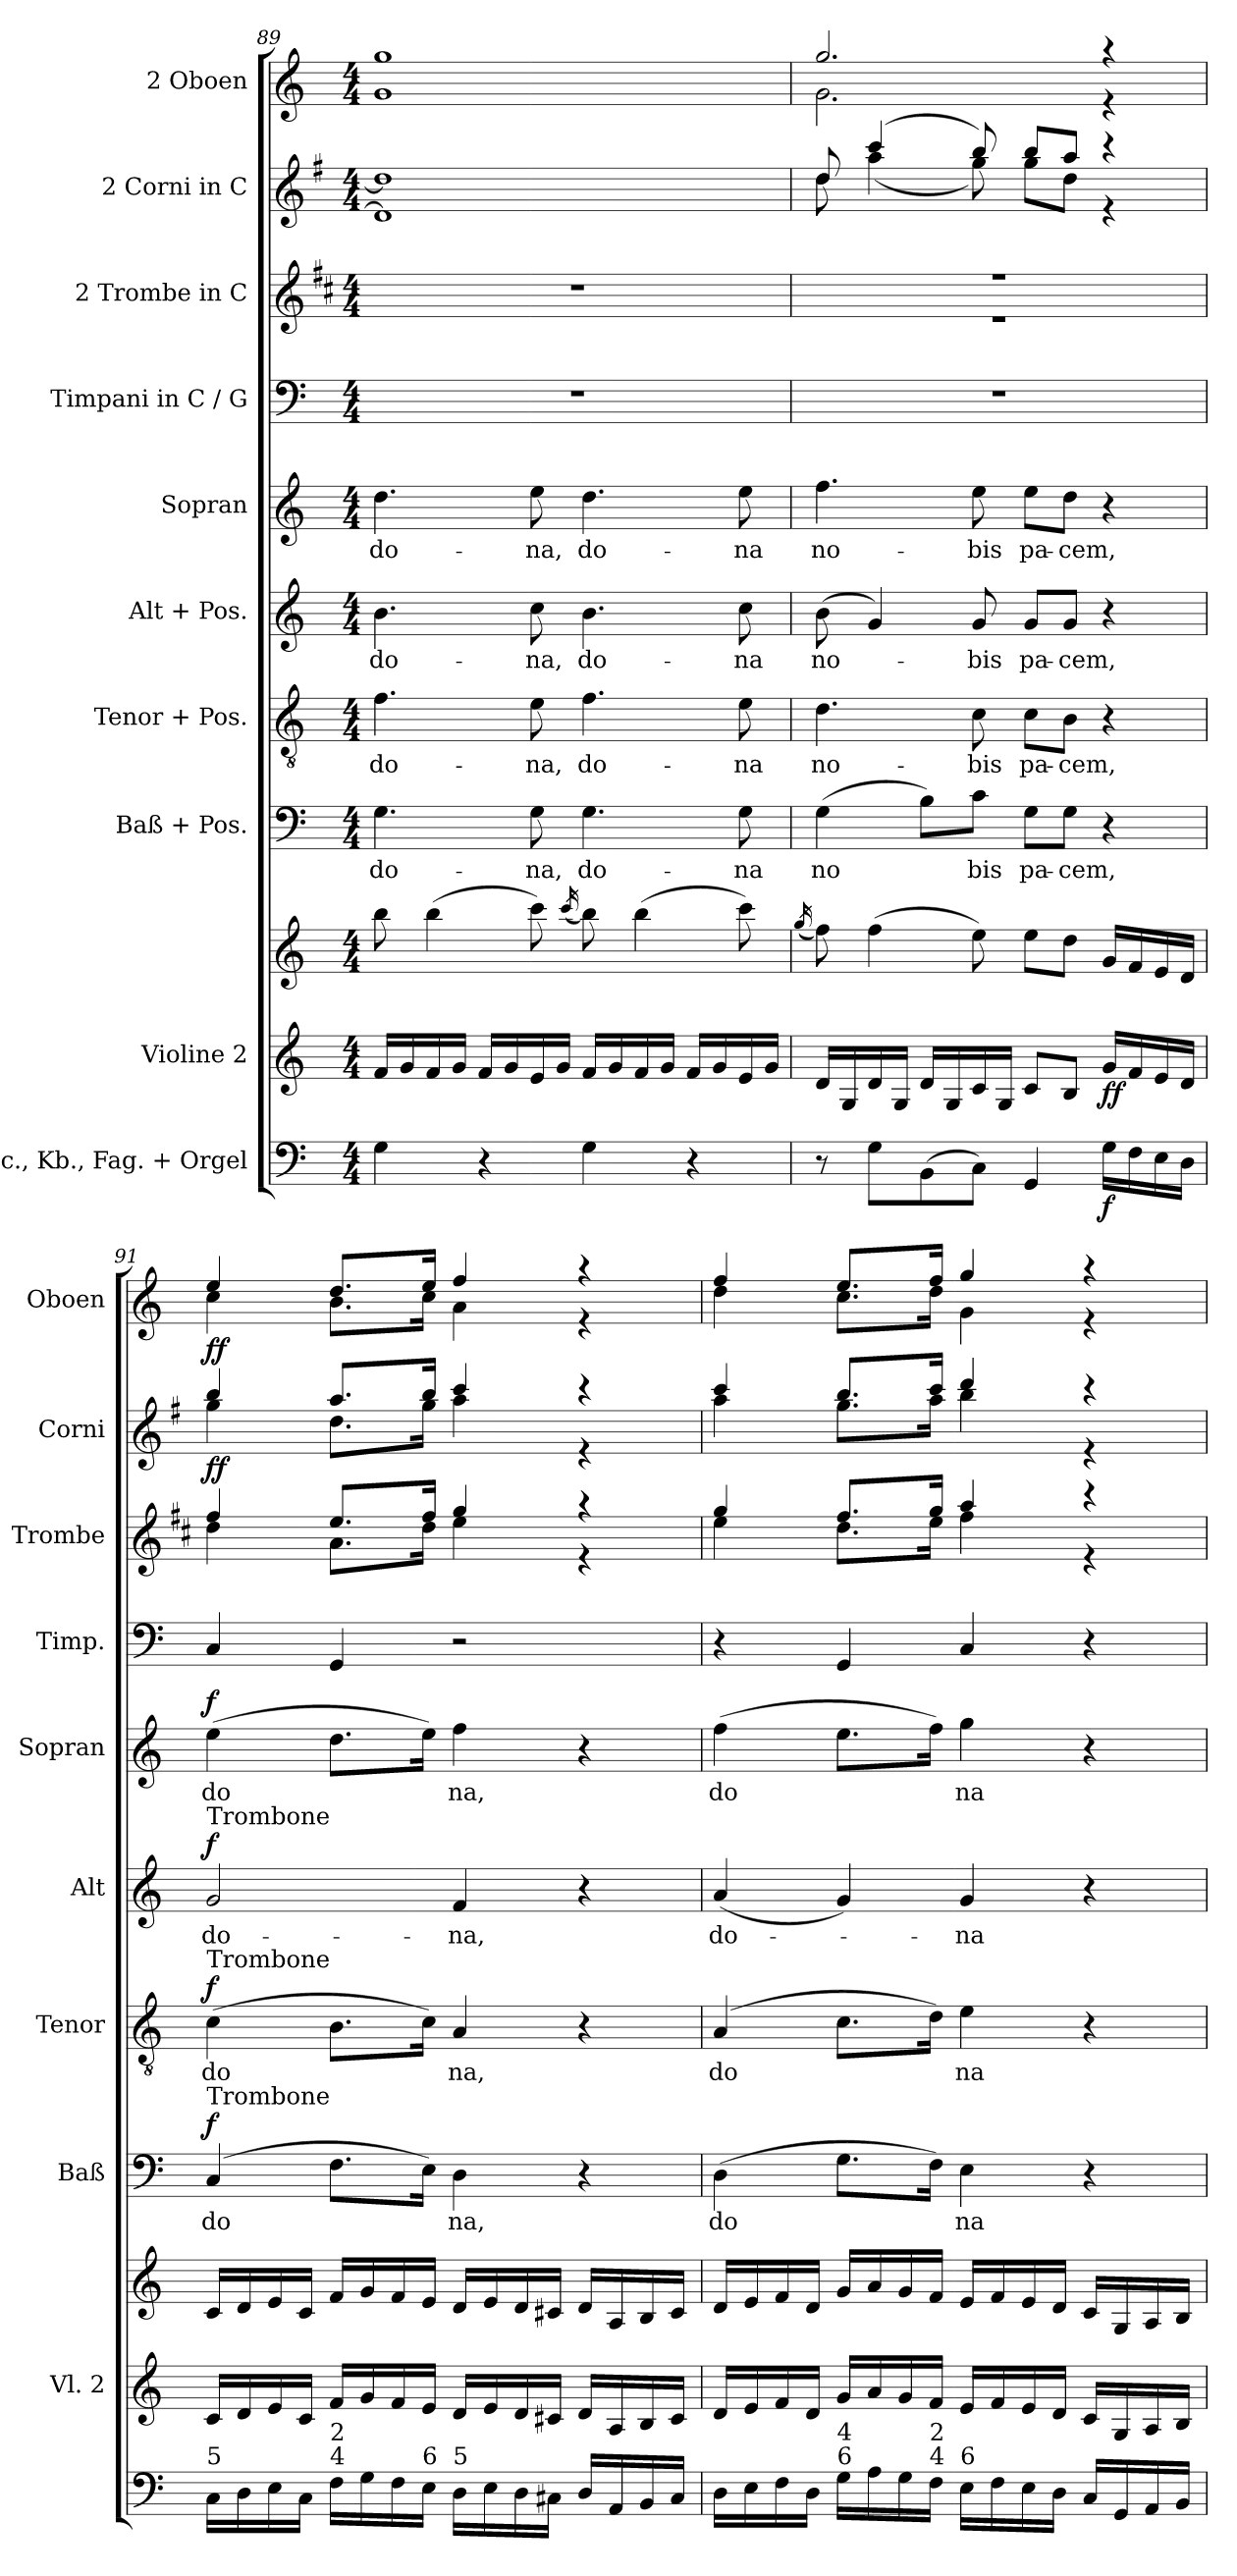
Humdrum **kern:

**kern	**dynam	**kern	**kern	**dynam	**kern	**text	**dynam	**kern	**text	**dynam	**kern	**text	**dynam	**kern	**text	**dynam	**kern	**kern	**kern	**dynam	**kern	**dynam
*part10	*part10	*part9	*part9	*part9	*part8	*part8	*part8	*part7	*part7	*part7	*part6	*part6	*part6	*part5	*part5	*part5	*part4	*part3	*part2	*part2	*part1	*part1
*staff11	*staff11	*staff10	*staff9	*staff9/10	*staff8	*staff8	*staff8	*staff7	*staff7	*staff7	*staff6	*staff6	*staff6	*staff5	*staff5	*staff5	*staff4	*staff3	*staff2	*staff2	*staff1	*staff1
*I"Vlc., Kb., Fag. + Orgel	*	*I"Violine 2	*	*	*I"Baß + Pos.	*	*	*I"Tenor + Pos.	*	*	*I"Alt + Pos.	*	*	*I"Sopran	*	*	*I"Timpani in C / G	*I"2 Trombe in C	*I"2 Corni in C	*	*I"2 Oboen	*
*	*	*I'Vl. 2	*	*	*I'Baß	*	*	*I'Tenor	*	*	*I'Alt	*	*	*I'Sopran	*	*	*I'Timp.	*I'Trombe	*I'Corni	*	*I'Oboen	*
*clefF4	*	*clefG2	*clefG2	*	*clefF4	*	*	*clefGv2	*	*	*clefG2	*	*	*clefG2	*	*	*clefF4	*clefG2	*clefG2	*	*clefG2	*
*	*	*	*	*	*	*	*	*	*	*	*	*	*	*	*	*	*	*ITrd1c2	*ITrd4c7	*	*	*
*k[]	*	*k[]	*k[]	*	*k[]	*	*	*k[]	*	*	*k[]	*	*	*k[]	*	*	*k[]	*k[]	*k[]	*	*k[]	*
*M4/4	*	*M4/4	*M4/4	*	*M4/4	*	*	*M4/4	*	*	*M4/4	*	*	*M4/4	*	*	*M4/4	*M4/4	*M4/4	*	*M4/4	*
=89	=89	=89	=89	=89	=89	=89	=89	=89	=89	=89	=89	=89	=89	=89	=89	=89	=89	=89	=89	=89	=89	=89
!	!	!	!	!	!	!LO:LY:b	!	!	!LO:LY:b	!	!	!LO:LY:b	!	!	!LO:LY:b	!	!	!	!	!	!	!
*	*	*	*	*	*	*	*	*	*	*	*	*	*	*	*	*	*	*	*^	*	*^	*
4G\	.	16f/LL	8bb\	.	4.G\	do-	.	4.f\	do-	.	4.b\	do-	.	4.dd\	do-	.	1r	1r	1g]	1G]	.	1gg	1g	.
.	.	16g/	.	.	.	.	.	.	.	.	.	.	.	.	.	.	.	.	.	.	.	.	.	.
.	.	16f/	(>4bb\	.	.	.	.	.	.	.	.	.	.	.	.	.	.	.	.	.	.	.	.	.
.	.	16g/JJ	.	.	.	.	.	.	.	.	.	.	.	.	.	.	.	.	.	.	.	.	.	.
4r	.	16f/LL	.	.	.	.	.	.	.	.	.	.	.	.	.	.	.	.	.	.	.	.	.	.
.	.	16g/	.	.	.	.	.	.	.	.	.	.	.	.	.	.	.	.	.	.	.	.	.	.
!	!	!	!	!	!	!LO:LY:b	!	!	!LO:LY:b	!	!	!LO:LY:b	!	!	!LO:LY:b	!	!	!	!	!	!	!	!	!
.	.	16e/	8ccc\)	.	8G\	na,	.	8e\	na,	.	8cc\	na,	.	8ee\	na,	.	.	.	.	.	.	.	.	.
.	.	16g/JJ	.	.	.	.	.	.	.	.	.	.	.	.	.	.	.	.	.	.	.	.	.	.
.	.	.	(<16qccc/	.	.	.	.	.	.	.	.	.	.	.	.	.	.	.	.	.	.	.	.	.
!	!	!	!	!	!	!LO:LY:b	!	!	!LO:LY:b	!	!	!LO:LY:b	!	!	!LO:LY:b	!	!	!	!	!	!	!	!	!
4G\	.	16f/LL	8bb\)	.	4.G\	do-	.	4.f\	do-	.	4.b\	do-	.	4.dd\	do-	.	.	.	.	.	.	.	.	.
.	.	16g/	.	.	.	.	.	.	.	.	.	.	.	.	.	.	.	.	.	.	.	.	.	.
.	.	16f/	(>4bb\	.	.	.	.	.	.	.	.	.	.	.	.	.	.	.	.	.	.	.	.	.
.	.	16g/JJ	.	.	.	.	.	.	.	.	.	.	.	.	.	.	.	.	.	.	.	.	.	.
4r	.	16f/LL	.	.	.	.	.	.	.	.	.	.	.	.	.	.	.	.	.	.	.	.	.	.
.	.	16g/	.	.	.	.	.	.	.	.	.	.	.	.	.	.	.	.	.	.	.	.	.	.
!	!	!	!	!	!	!LO:LY:b	!	!	!LO:LY:b	!	!	!LO:LY:b	!	!	!LO:LY:b	!	!	!	!	!	!	!	!	!
.	.	16e/	8ccc\)	.	8G\	na	.	8e\	na	.	8cc\	na	.	8ee\	na	.	.	.	.	.	.	.	.	.
.	.	16g/JJ	.	.	.	.	.	.	.	.	.	.	.	.	.	.	.	.	.	.	.	.	.	.
!!LO:PB:g=z	!!
=90	=90	=90	=90	=90	=90	=90	=90	=90	=90	=90	=90	=90	=90	=90	=90	=90	=90	=90	=90	=90	=90	=90	=90	=90
.	.	.	(<16qgg/	.	.	.	.	.	.	.	.	.	.	.	.	.	.	.	.	.	.	.	.	.
!	!	!	!	!	!	!LO:LY:b	!	!	!LO:LY:b	!	!	!LO:LY:b	!	!	!LO:LY:b	!	!	!	!	!	!	!	!	!
*	*	*	*	*	*	*	*	*	*	*	*	*	*	*	*	*	*	*^	*	*	*	*	*	*
8r	.	16d/LL	8ff\)	.	(>4G\	no	.	4.d\	no-	.	(>8b\	no-	.	4.ff\	no-	.	1r	1r	1r	8g/	8g\	.	2.gg/	2.g\	.
.	.	16G/	.	.	.	.	.	.	.	.	.	.	.	.	.	.	.	.	.	.	.	.	.	.	.
8G\L	.	16d/	(>4ff\	.	.	.	.	.	.	.	4g/)	.	.	.	.	.	.	.	.	(>4ff/	(<4dd\	.	.	.	.
.	.	16G/JJ	.	.	.	.	.	.	.	.	.	.	.	.	.	.	.	.	.	.	.	.	.	.	.
(>8BB\	.	16d/LL	.	.	8B\L)	.	.	.	.	.	.	.	.	.	.	.	.	.	.	.	.	.	.	.	.
.	.	16G/	.	.	.	.	.	.	.	.	.	.	.	.	.	.	.	.	.	.	.	.	.	.	.
!	!	!	!	!	!	!LO:LY:b	!	!	!LO:LY:b	!	!	!LO:LY:b	!	!	!LO:LY:b	!	!	!	!	!	!	!	!	!	!
8C\J)	.	16c/	8ee\)	.	8c\J	bis	.	8c\	bis	.	8g/	bis	.	8ee\	bis	.	.	.	.	8ee/)	8cc\)	.	.	.	.
.	.	16G/JJ	.	.	.	.	.	.	.	.	.	.	.	.	.	.	.	.	.	.	.	.	.	.	.
!	!	!	!	!	!	!LO:LY:b	!	!	!LO:LY:b	!	!	!LO:LY:b	!	!	!LO:LY:b	!	!	!	!	!	!	!	!	!	!
4GG/	.	8c/L	8ee\L	.	8G\L	pa-	.	8c\L	pa-	.	8g/L	pa-	.	8ee\L	pa-	.	.	.	.	8ee/L	8cc\L	.	.	.	.
!	!	!	!	!	!	!LO:LY:b	!	!	!LO:LY:b	!	!	!LO:LY:b	!	!	!LO:LY:b	!	!	!	!	!	!	!	!	!	!
.	.	8B/J	8dd\J	.	8G\J	cem,	.	8B\J	cem,	.	8g/J	cem,	.	8dd\J	cem,	.	.	.	.	8dd/J	8g\J	.	.	.	.
!	!LO:DY:b	!	!	!LO:DY:b=2	!	!	!	!	!	!	!	!	!	!	!	!	!	!	!	!	!	!	!	!	!
!	!	!	!	!LO:DY:n=1:b	!	!	!	!	!	!	!	!	!	!	!	!	!	!	!	!	!	!	!	!	!
16G\LL	f	16g/LL	16g/LL	f f	4r	.	.	4r	.	.	4r	.	.	4r	.	.	.	.	.	4r	4r	.	4r	4r	.
16F\	.	16f/	16f/	.	.	.	.	.	.	.	.	.	.	.	.	.	.	.	.	.	.	.	.	.	.
16E\	.	16e/	16e/	.	.	.	.	.	.	.	.	.	.	.	.	.	.	.	.	.	.	.	.	.	.
16D\JJ	.	16d/JJ	16d/JJ	.	.	.	.	.	.	.	.	.	.	.	.	.	.	.	.	.	.	.	.	.	.
=91	=91	=91	=91	=91	=91	=91	=91	=91	=91	=91	=91	=91	=91	=91	=91	=91	=91	=91	=91	=91	=91	=91	=91	=91	=91
!	!	!	!	!	!	!	!	!	!	!	!LO:TX:a:t=Trombone	!	!	!	!	!	!	!	!	!	!	!	!	!	!
!	!	!	!	!	!	!	!	!LO:TX:a:t=Trombone	!	!	!	!	!	!	!	!	!	!	!	!	!	!	!	!	!
!	!	!	!	!	!LO:TX:a:t=Trombone	!	!	!	!	!	!	!	!	!	!	!	!	!	!	!	!	!	!	!	!
!LO:TX:a:t=5	!	!	!	!	!	!	!	!	!	!	!	!	!	!	!	!	!	!	!	!	!	!	!	!	!
!	!	!	!	!	!	!LO:LY:b	!LO:DY:b	!	!LO:LY:b	!LO:DY:b	!	!LO:LY:b	!LO:DY:b	!	!LO:LY:b	!LO:DY:b	!	!	!	!	!	!LO:DY:b	!	!	!
!	!	!	!	!	!	!	!	!	!	!	!	!	!	!	!	!	!	!	!	!	!	!LO:DY:n=1:b	!	!	!LO:DY:b
!	!	!	!	!	!	!	!	!	!	!	!	!	!	!	!	!	!	!	!	!	!	!	!	!	!LO:DY:n=1:b
16C\LL	.	16c/LL	16c/LL	.	(>4C/	do	f	(>4c\	do	f	2g/	do-	f	(>4ee\	do	f	4C/	4ee/	4cc\	4ee/	4cc\	f f	4ee/	4cc\	f f
16D\	.	16d/	16d/	.	.	.	.	.	.	.	.	.	.	.	.	.	.	.	.	.	.	.	.	.	.
16E\	.	16e/	16e/	.	.	.	.	.	.	.	.	.	.	.	.	.	.	.	.	.	.	.	.	.	.
16C\JJ	.	16c/JJ	16c/JJ	.	.	.	.	.	.	.	.	.	.	.	.	.	.	.	.	.	.	.	.	.	.
!LO:TX:a:t=4	!	!	!	!	!	!	!	!	!	!	!	!	!	!	!	!	!	!	!	!	!	!	!	!	!
!LO:TX:a:t=2	!	!	!	!	!	!	!	!	!	!	!	!	!	!	!	!	!	!	!	!	!	!	!	!	!
16F\LL	.	16f/LL	16f/LL	.	8.F\L	.	.	8.B\L	.	.	.	.	.	8.dd\L	.	.	4GG/	8.dd/L	8.g\L	8.dd/L	8.g\L	.	8.dd/L	8.b\L	.
16G\	.	16g/	16g/	.	.	.	.	.	.	.	.	.	.	.	.	.	.	.	.	.	.	.	.	.	.
16F\	.	16f/	16f/	.	.	.	.	.	.	.	.	.	.	.	.	.	.	.	.	.	.	.	.	.	.
!LO:TX:a:t=6	!	!	!	!	!	!	!	!	!	!	!	!	!	!	!	!	!	!	!	!	!	!	!	!	!
16E\JJ	.	16e/JJ	16e/JJ	.	16E\Jk)	.	.	16c\Jk)	.	.	.	.	.	16ee\Jk)	.	.	.	16ee/Jk	16cc\Jk	16ee/Jk	16cc\Jk	.	16ee/Jk	16cc\Jk	.
!LO:TX:a:t=5	!	!	!	!	!	!	!	!	!	!	!	!	!	!	!	!	!	!	!	!	!	!	!	!	!
!	!	!	!	!	!	!LO:LY:b	!	!	!LO:LY:b	!	!	!LO:LY:b	!	!	!LO:LY:b	!	!	!	!	!	!	!	!	!	!
16D\LL	.	16d/LL	16d/LL	.	4D\	na,	.	4A/	na,	.	4f/	na,	.	4ff\	na,	.	2r	4ff/	4dd\	4ff/	4dd\	.	4ff/	4a\	.
16E\	.	16e/	16e/	.	.	.	.	.	.	.	.	.	.	.	.	.	.	.	.	.	.	.	.	.	.
16D\	.	16d/	16d/	.	.	.	.	.	.	.	.	.	.	.	.	.	.	.	.	.	.	.	.	.	.
16C#X\JJ	.	16c#X/JJ	16c#X/JJ	.	.	.	.	.	.	.	.	.	.	.	.	.	.	.	.	.	.	.	.	.	.
16D/LL	.	16d/LL	16d/LL	.	4r	.	.	4r	.	.	4r	.	.	4r	.	.	.	4r	4r	4r	4r	.	4r	4r	.
16AA/	.	16A/	16A/	.	.	.	.	.	.	.	.	.	.	.	.	.	.	.	.	.	.	.	.	.	.
16BB/	.	16B/	16B/	.	.	.	.	.	.	.	.	.	.	.	.	.	.	.	.	.	.	.	.	.	.
16C#/JJ	.	16c#/JJ	16c#/JJ	.	.	.	.	.	.	.	.	.	.	.	.	.	.	.	.	.	.	.	.	.	.
=92	=92	=92	=92	=92	=92	=92	=92	=92	=92	=92	=92	=92	=92	=92	=92	=92	=92	=92	=92	=92	=92	=92	=92	=92	=92
!	!	!	!	!	!	!LO:LY:b	!	!	!LO:LY:b	!	!	!LO:LY:b	!	!	!LO:LY:b	!	!	!	!	!	!	!	!	!	!
16D\LL	.	16d/LL	16d/LL	.	(>4D\	do	.	(>4A/	do	.	(<4a/	do-	.	(>4ff\	do	.	4r	4ff/	4dd\	4ff/	4dd\	.	4ff/	4dd\	.
16E\	.	16e/	16e/	.	.	.	.	.	.	.	.	.	.	.	.	.	.	.	.	.	.	.	.	.	.
16F\	.	16f/	16f/	.	.	.	.	.	.	.	.	.	.	.	.	.	.	.	.	.	.	.	.	.	.
16D\JJ	.	16d/JJ	16d/JJ	.	.	.	.	.	.	.	.	.	.	.	.	.	.	.	.	.	.	.	.	.	.
!LO:TX:a:t=6	!	!	!	!	!	!	!	!	!	!	!	!	!	!	!	!	!	!	!	!	!	!	!	!	!
!LO:TX:a:t=4	!	!	!	!	!	!	!	!	!	!	!	!	!	!	!	!	!	!	!	!	!	!	!	!	!
16G\LL	.	16g/LL	16g/LL	.	8.G\L	.	.	8.c\L	.	.	4g/)	.	.	8.ee\L	.	.	4GG/	8.ee/L	8.cc\L	8.ee/L	8.cc\L	.	8.ee/L	8.cc\L	.
16A\	.	16a/	16a/	.	.	.	.	.	.	.	.	.	.	.	.	.	.	.	.	.	.	.	.	.	.
16G\	.	16g/	16g/	.	.	.	.	.	.	.	.	.	.	.	.	.	.	.	.	.	.	.	.	.	.
!LO:TX:a:t=4	!	!	!	!	!	!	!	!	!	!	!	!	!	!	!	!	!	!	!	!	!	!	!	!	!
!LO:TX:a:t=2	!	!	!	!	!	!	!	!	!	!	!	!	!	!	!	!	!	!	!	!	!	!	!	!	!
16F\JJ	.	16f/JJ	16f/JJ	.	16F\Jk)	.	.	16d\Jk)	.	.	.	.	.	16ff\Jk)	.	.	.	16ff/Jk	16dd\Jk	16ff/Jk	16dd\Jk	.	16ff/Jk	16dd\Jk	.
!LO:TX:a:t=6	!	!	!	!	!	!	!	!	!	!	!	!	!	!	!	!	!	!	!	!	!	!	!	!	!
!	!	!	!	!	!	!LO:LY:b	!	!	!LO:LY:b	!	!	!LO:LY:b	!	!	!LO:LY:b	!	!	!	!	!	!	!	!	!	!
16E\LL	.	16e/LL	16e/LL	.	4E\	na	.	4e\	na	.	4g/	na	.	4gg\	na	.	4C/	4gg/	4ee\	4gg/	4ee\	.	4gg/	4g\	.
16F\	.	16f/	16f/	.	.	.	.	.	.	.	.	.	.	.	.	.	.	.	.	.	.	.	.	.	.
16E\	.	16e/	16e/	.	.	.	.	.	.	.	.	.	.	.	.	.	.	.	.	.	.	.	.	.	.
16D\JJ	.	16d/JJ	16d/JJ	.	.	.	.	.	.	.	.	.	.	.	.	.	.	.	.	.	.	.	.	.	.
16C/LL	.	16c/LL	16c/LL	.	4r	.	.	4r	.	.	4r	.	.	4r	.	.	4r	4r	4r	4r	4r	.	4r	4r	.
16GG/	.	16G/	16G/	.	.	.	.	.	.	.	.	.	.	.	.	.	.	.	.	.	.	.	.	.	.
16AA/	.	16A/	16A/	.	.	.	.	.	.	.	.	.	.	.	.	.	.	.	.	.	.	.	.	.	.
16BB/JJ	.	16B/JJ	16B/JJ	.	.	.	.	.	.	.	.	.	.	.	.	.	.	.	.	.	.	.	.	.	.
*	*	*	*	*	*	*	*	*	*	*	*	*	*	*	*	*	*	*v	*v	*	*	*	*v	*v	*
*	*	*	*	*	*	*	*	*	*	*	*	*	*	*	*	*	*	*	*v	*v	*	*	*
=	=	=	=	=	=	=	=	=	=	=	=	=	=	=	=	=	=	=	=	=	=	=
*-	*-	*-	*-	*-	*-	*-	*-	*-	*-	*-	*-	*-	*-	*-	*-	*-	*-	*-	*-	*-	*-	*-
